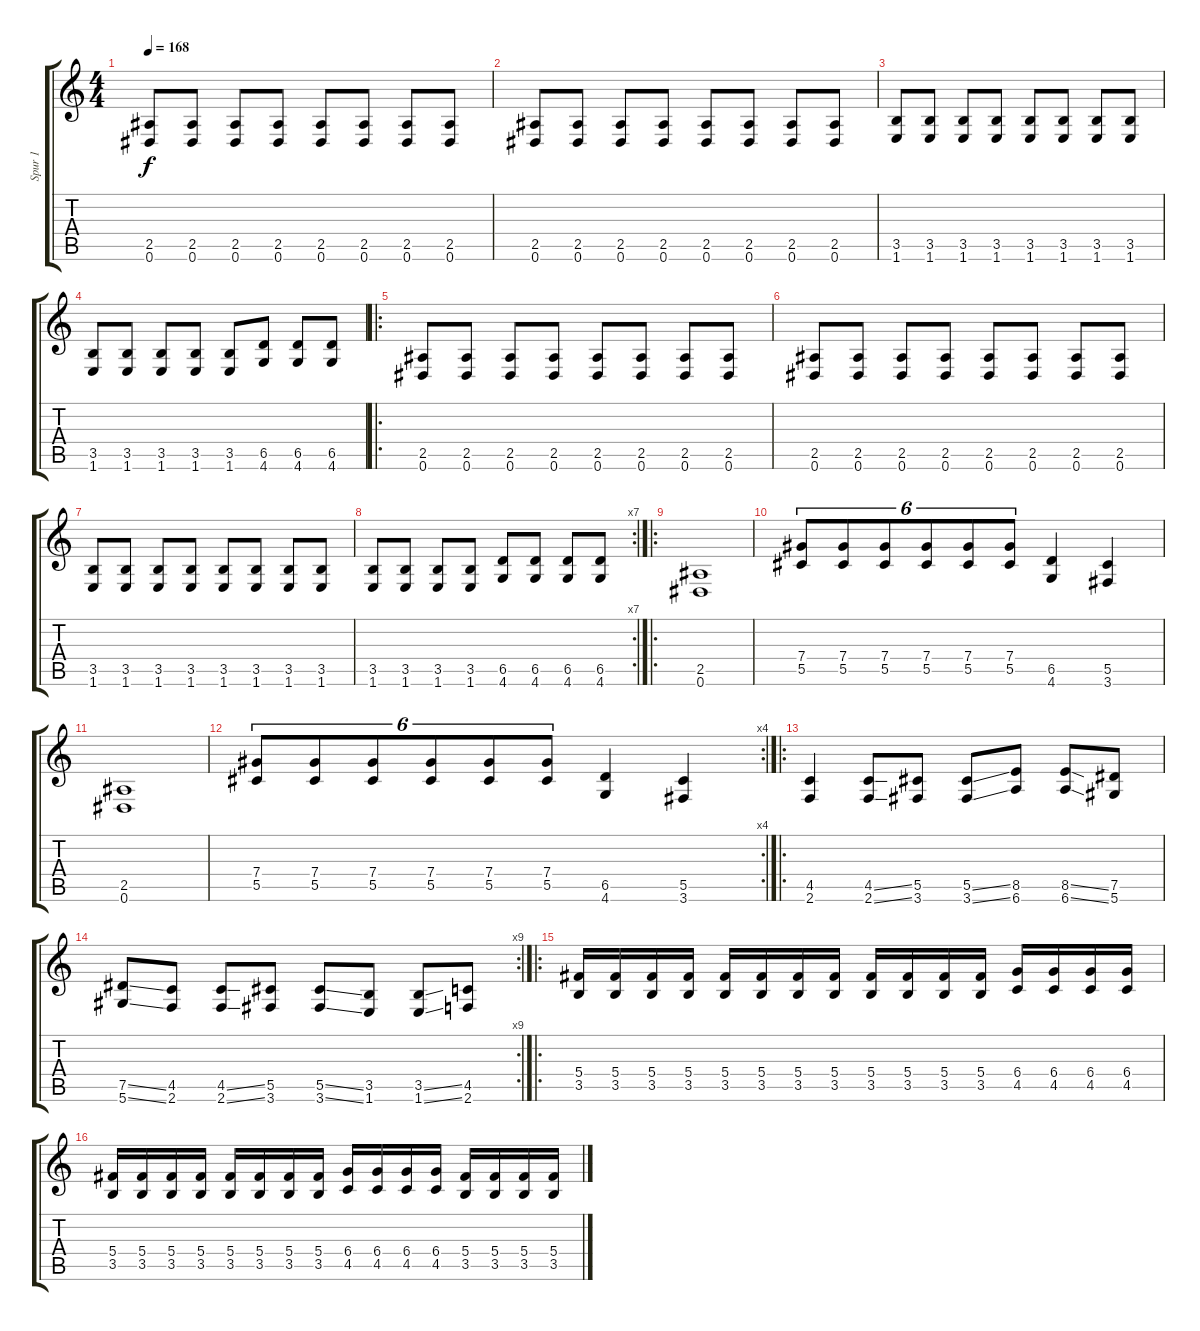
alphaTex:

\track ("Spur 1" "Spur 1") {instrument overdrivenguitar}
\staff {score tabs}
\tuning (Eb4 Bb3 Gb3 Db3 Ab2 Eb2) {hide}
\ts (4 4)
\tempo 168
\clef g2
\ks c
(2.5 0.6).8{dy f instrument overdrivenguitar} (2.5 0.6).8 (2.5 0.6).8 (2.5 0.6).8 (2.5 0.6).8 (2.5 0.6).8 (2.5 0.6).8 (2.5 0.6).8 |
(2.5 0.6).8 (2.5 0.6).8 (2.5 0.6).8 (2.5 0.6).8 (2.5 0.6).8 (2.5 0.6).8 (2.5 0.6).8 (2.5 0.6).8 |
(3.5 1.6).8 (3.5 1.6).8 (3.5 1.6).8 (3.5 1.6).8 (3.5 1.6).8 (3.5 1.6).8 (3.5 1.6).8 (3.5 1.6).8 |
(3.5 1.6).8 (3.5 1.6).8 (3.5 1.6).8 (3.5 1.6).8 (3.5 1.6).8 (6.5 4.6).8 (6.5 4.6).8 (6.5 4.6).8 |
\ro
(2.5 0.6).8 (2.5 0.6).8 (2.5 0.6).8 (2.5 0.6).8 (2.5 0.6).8 (2.5 0.6).8 (2.5 0.6).8 (2.5 0.6).8 |
(2.5 0.6).8 (2.5 0.6).8 (2.5 0.6).8 (2.5 0.6).8 (2.5 0.6).8 (2.5 0.6).8 (2.5 0.6).8 (2.5 0.6).8 |
(3.5 1.6).8 (3.5 1.6).8 (3.5 1.6).8 (3.5 1.6).8 (3.5 1.6).8 (3.5 1.6).8 (3.5 1.6).8 (3.5 1.6).8 |
\rc 7
(3.5 1.6).8 (3.5 1.6).8 (3.5 1.6).8 (3.5 1.6).8 (6.5 4.6).8 (6.5 4.6).8 (6.5 4.6).8 (6.5 4.6).8 |
\ro
(2.5 0.6).1 |
(7.4 5.5).8{tu (6 4)} (7.4 5.5).8{tu (6 4)} (7.4 5.5).8{tu (6 4)} (7.4 5.5).8{tu (6 4)} (7.4 5.5).8{tu (6 4)} (7.4 5.5).8{tu (6 4)} (6.5 4.6).4 (5.5 3.6).4 |
(2.5 0.6).1 |
\rc 4
(7.4 5.5).8{tu (6 4)} (7.4 5.5).8{tu (6 4)} (7.4 5.5).8{tu (6 4)} (7.4 5.5).8{tu (6 4)} (7.4 5.5).8{tu (6 4)} (7.4 5.5).8{tu (6 4)} (6.5 4.6).4 (5.5 3.6).4 |
\ro
(4.5 2.6).4 (4.5{ss} 2.6{ss}).8 (5.5 3.6).8 (5.5{ss} 3.6{ss}).8 (8.5 6.6).8 (8.5{ss} 6.6{ss}).8 (7.5 5.6).8 |
\rc 9
(7.5{ss} 5.6{ss}).8 (4.5 2.6).8 (4.5{ss} 2.6{ss}).8 (5.5 3.6).8 (5.5{ss} 3.6{ss}).8 (3.5 1.6).8 (3.5{ss} 1.6{ss}).8 (4.5 2.6).8 |
\ro
(5.4 3.5).16 (5.4 3.5).16 (5.4 3.5).16 (5.4 3.5).16 (5.4 3.5).16 (5.4 3.5).16 (5.4 3.5).16 (5.4 3.5).16 (5.4 3.5).16 (5.4 3.5).16 (5.4 3.5).16 (5.4 3.5).16 (6.4 4.5).16 (6.4 4.5).16 (6.4 4.5).16 (6.4 4.5).16 |
(5.4 3.5).16 (5.4 3.5).16 (5.4 3.5).16 (5.4 3.5).16 (5.4 3.5).16 (5.4 3.5).16 (5.4 3.5).16 (5.4 3.5).16 (6.4 4.5).16 (6.4 4.5).16 (6.4 4.5).16 (6.4 4.5).16 (5.4 3.5).16 (5.4 3.5).16 (5.4 3.5).16 (5.4 3.5).16
